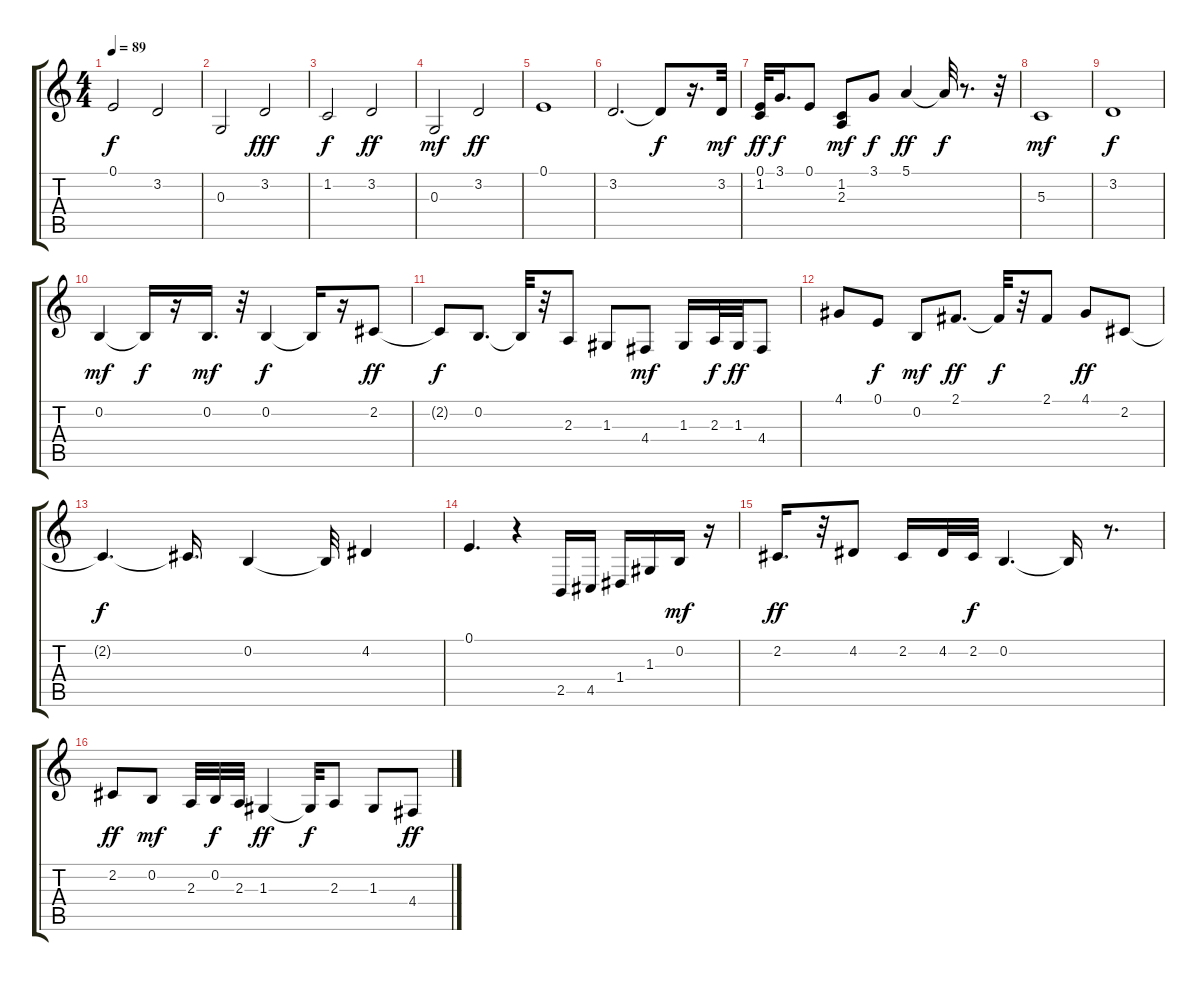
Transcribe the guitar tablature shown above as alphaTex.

\track "" {instrument tangoaccordion}
\staff {score tabs}
\tuning (E4 B3 G3 D3 A2 E2) {hide}
\ts (4 4)
\tempo 89
\clef g2
\ks c
0.1.2{dy f} 3.2.2 |
0.3.2 3.2.2{dy fff} |
1.2.2{dy f} 3.2.2{dy ff} |
0.3.2{dy mf} 3.2.2{dy ff} |
0.1.1 |
3.2.2{d} 3.2{t}.8{dy f} r.16{d} 3.2.32{dy mf} |
(0.1 1.2).32{dy ff} 3.1.16{d dy f} 0.1.8 (1.2 2.3).8{dy mf} 3.1.8{dy f} 5.1.4{dy ff} 5.1{t}.32{dy f} r.8{d} r.32 |
5.3.1{dy mf} |
3.2.1{dy f} |
0.2.4{dy mf} 0.2{t}.16{dy f} r.16 0.2.16{d dy mf} r.32 0.2.4{dy f} 0.2{t}.16 r.16 2.2.8{dy ff} |
2.2{t}.8{dy f} 0.2.8{d} 0.2{t}.32 r.32 2.3.8 1.3.8 4.4.8{dy mf} 1.3.16 2.3.32{dy f} 1.3.32{dy ff} 4.4.8 |
4.1.8 0.1.8{dy f} 0.2.8{dy mf} 2.1.8{d dy ff} 2.1{t}.32{dy f} r.32 2.1.8 4.1.8{dy ff} 2.2.8 |
2.2{t}.4{d dy f} 2.2{t}.16{d} 0.2.4 0.2{t}.32 4.2.4 |
0.1.4{d} r.4 2.5.16 4.5.16 1.4.16 1.3.16 0.2.16{dy mf} r.16 |
2.2.16{d dy ff} r.32 4.2.8 2.2.16 4.2.32 2.2.32{dy f} 0.2.4{d} 0.2{t}.16 r.8{d} |
2.2.8{dy ff} 0.2.8{dy mf} 2.3.32 0.2.32{dy f} 2.3.32 1.3.4{dy ff} 1.3{t}.32{dy f} 2.3.8 1.3.8 4.4.8{dy ff}
